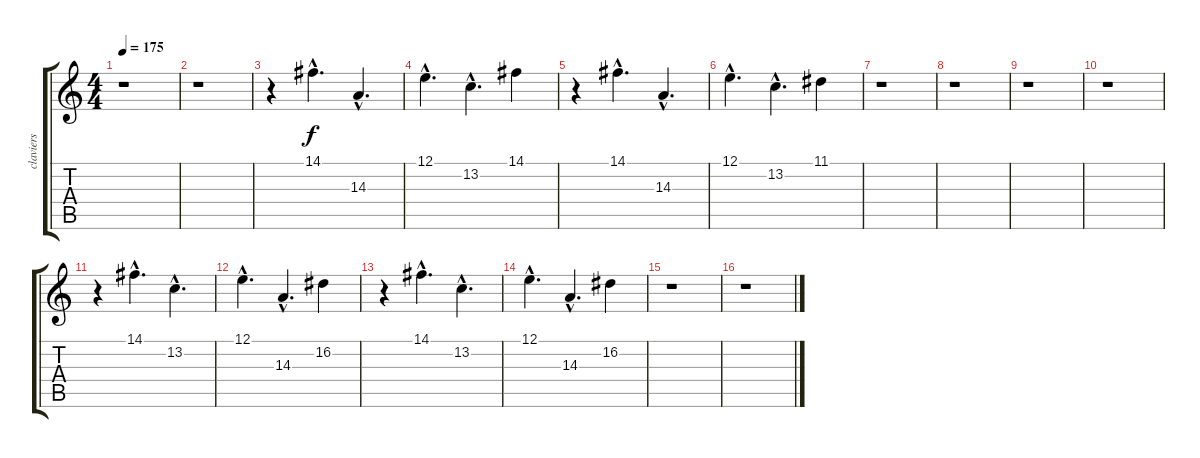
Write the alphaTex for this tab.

\track ("claviers" "claviers") {instrument fx7echoes}
\staff {score tabs}
\tuning (E4 B3 G3 D3 A2 E2) {hide}
\ts (4 4)
\tempo 175
\clef g2
\ks c
r.1{dy f} |
r.1 |
r.4 14.1{hac}.4{d} 14.3{hac}.4{d} |
12.1{hac}.4{d} 13.2{hac}.4{d} 14.1.4 |
r.4 14.1{hac}.4{d} 14.3{hac}.4{d} |
12.1{hac}.4{d} 13.2{hac}.4{d} 11.1.4 |
r.1 |
r.1 |
r.1 |
r.1 |
r.4 14.1{hac}.4{d} 13.2{hac}.4{d} |
12.1{hac}.4{d} 14.3{hac}.4{d} 16.2.4 |
r.4 14.1{hac}.4{d} 13.2{hac}.4{d} |
12.1{hac}.4{d} 14.3{hac}.4{d} 16.2.4 |
r.1 |
r.1
